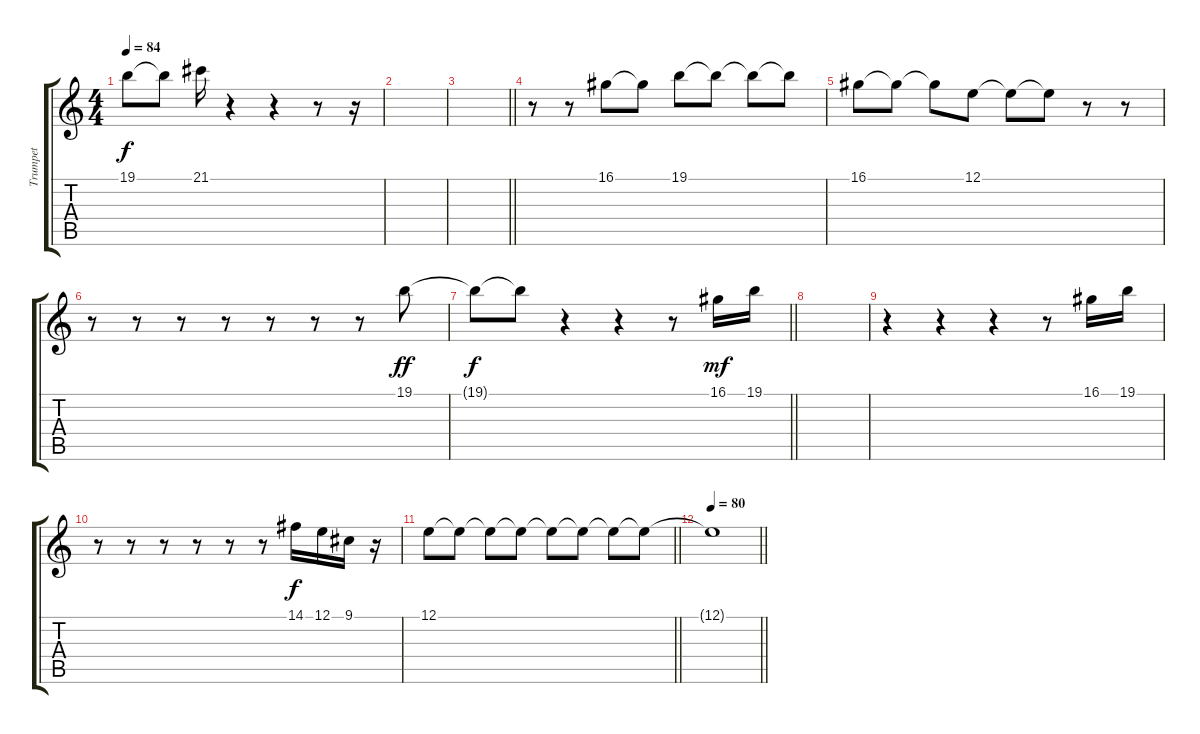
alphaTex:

\track ("Trumpet" "Trumpet") {instrument trumpet}
\staff {score tabs}
\tuning (E4 B3 G3 D3 A2 E2) {hide}
\ts (4 4)
\tempo 84
\clef g2
\ks c
19.1{t}.8{dy f} 19.1{t}.8 21.1.16 r.4 r.4 r.8 r.16 |
|
\barLineRight lightlight
|
r.8 r.8 16.1.8 16.1{t}.8 19.1.8 19.1{t}.8 19.1{t}.8 19.1{t}.8 |
16.1.8 16.1{t}.8 16.1{t}.8 12.1.8 12.1{t}.8 12.1{t}.8 r.8 r.8 |
r.8 r.8 r.8 r.8 r.8 r.8 r.8 19.1.8{dy ff} |
\barLineRight lightlight
19.1{t}.8{dy f} 19.1{t}.8 r.4 r.4 r.8 16.1.16{dy mf} 19.1.16 |
|
r.4 r.4 r.4 r.8 16.1.16 19.1.16 |
r.8 r.8 r.8 r.8 r.8 r.8 14.1.16{dy f} 12.1.16 9.1.16 r.16 |
\barLineRight lightlight
12.1.8{volume 0} 12.1{t}.8 12.1{t}.8 12.1{t}.8 12.1{t}.8 12.1{t}.8 12.1{t}.8 12.1{t}.8 |
\tempo 80
\barLineRight lightlight
12.1{t}.1
